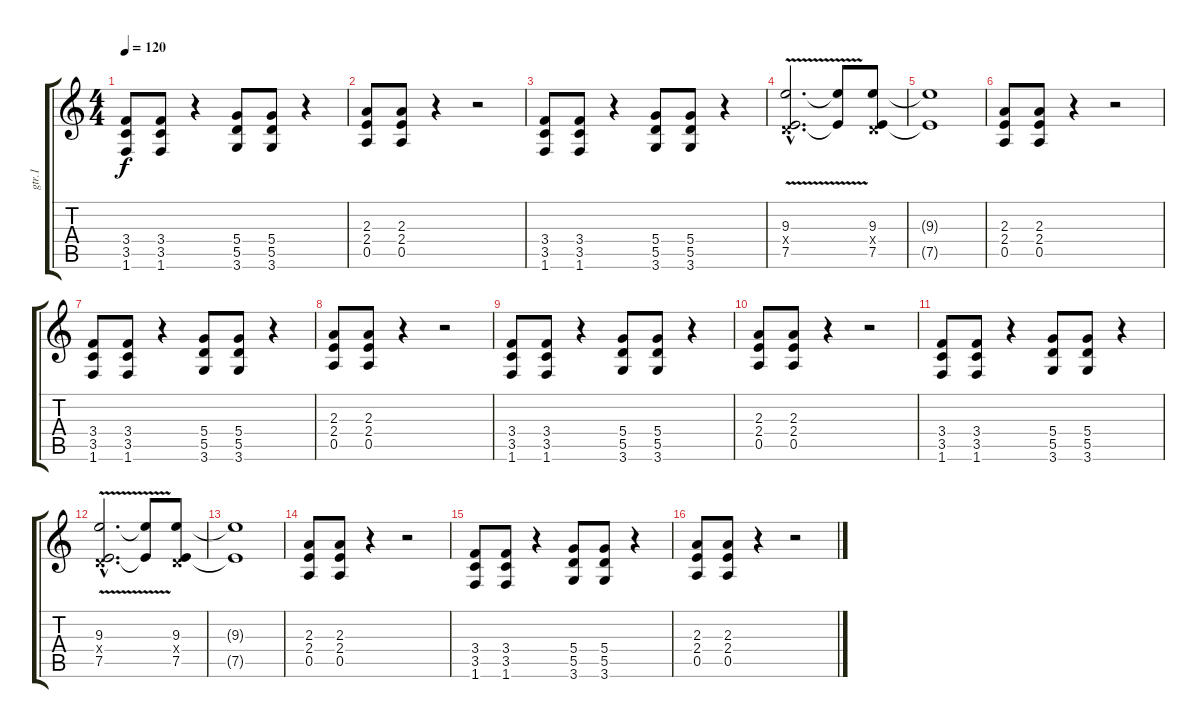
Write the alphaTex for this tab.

\track ("gtr.1" "gtr.1") {instrument overdrivenguitar}
\staff {score tabs}
\tuning (E4 B3 G3 D3 A2 E2) {hide}
\ts (4 4)
\tempo 120
\clef g2
\ks c
(3.4 3.5 1.6).8{dy f} (3.4 3.5 1.6).8 r.4 (5.4 5.5 3.6).8 (5.4 5.5 3.6).8 r.4 |
(2.3 2.4 0.5).8 (2.3 2.4 0.5).8 r.4 r.2 |
(3.4 3.5 1.6).8 (3.4 3.5 1.6).8 r.4 (5.4 5.5 3.6).8 (5.4 5.5 3.6).8 r.4 |
(9.3{v hac} 0.4{v hac x} 7.5{v hac}).2{d} (9.3{t} 7.5{t}).8 (9.3 0.4{x} 7.5).8 |
(9.3{t} 7.5{t}).1 |
(2.3 2.4 0.5).8 (2.3 2.4 0.5).8 r.4 r.2 |
(3.4 3.5 1.6).8 (3.4 3.5 1.6).8 r.4 (5.4 5.5 3.6).8 (5.4 5.5 3.6).8 r.4 |
(2.3 2.4 0.5).8 (2.3 2.4 0.5).8 r.4 r.2 |
(3.4 3.5 1.6).8 (3.4 3.5 1.6).8 r.4 (5.4 5.5 3.6).8 (5.4 5.5 3.6).8 r.4 |
(2.3 2.4 0.5).8 (2.3 2.4 0.5).8 r.4 r.2 |
(3.4 3.5 1.6).8 (3.4 3.5 1.6).8 r.4 (5.4 5.5 3.6).8 (5.4 5.5 3.6).8 r.4 |
(9.3{v hac} 0.4{v hac x} 7.5{v hac}).2{d} (9.3{t} 7.5{t}).8 (9.3 0.4{x} 7.5).8 |
(9.3{t} 7.5{t}).1 |
(2.3 2.4 0.5).8 (2.3 2.4 0.5).8 r.4 r.2 |
(3.4 3.5 1.6).8 (3.4 3.5 1.6).8 r.4 (5.4 5.5 3.6).8 (5.4 5.5 3.6).8 r.4 |
(2.3 2.4 0.5).8 (2.3 2.4 0.5).8 r.4 r.2
